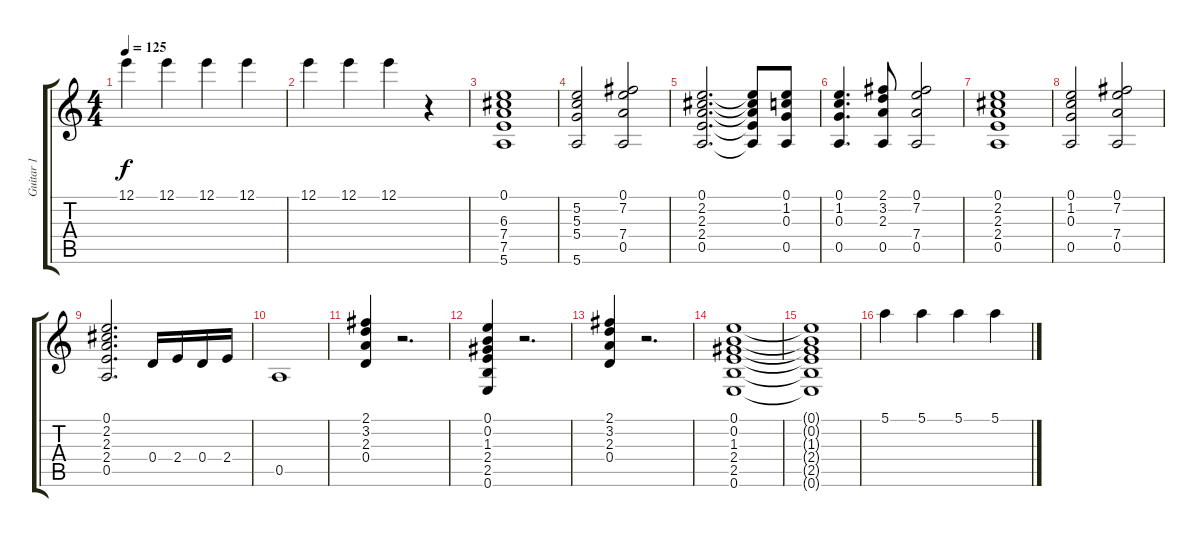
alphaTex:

\track ("Guitar 1" "Guitar 1") {instrument overdrivenguitar}
\staff {score tabs}
\tuning (E4 B3 G3 D3 A2 E2) {hide}
\ts (4 4)
\tempo 125
\clef g2
\ks c
12.1.4{dy f} 12.1.4 12.1.4 12.1.4 |
12.1.4 12.1.4 12.1.4 r.4 |
(0.1 6.3 7.4 7.5 5.6).1 |
(5.2 5.3 5.4 5.6).2 (0.1 7.2 7.4 0.5).2 |
(0.1 2.2 2.3 2.4 0.5).2{d} (0.1{t} 2.2{t} 2.3{t} 2.4{t} 0.5{t}).8 (0.1 1.2 0.3 0.5).8 |
(0.1 1.2 0.3 0.5).4{d} (2.1 3.2 2.3 0.5).8 (0.1 7.2 7.4 0.5).2 |
(0.1 2.2 2.3 2.4 0.5).1 |
(0.1 1.2 0.3 0.5).2 (0.1 7.2 7.4 0.5).2 |
(0.1 2.2 2.3 2.4 0.5).2{d} 0.4.16 2.4.16 0.4.16 2.4.16 |
0.5.1 |
(2.1 3.2 2.3 0.4).4 r.2{d} |
(0.1 0.2 1.3 2.4 2.5 0.6).4 r.2{d} |
(2.1 3.2 2.3 0.4).4 r.2{d} |
(0.1 0.2 1.3 2.4 2.5 0.6).1 |
(0.1{t} 0.2{t} 1.3{t} 2.4{t} 2.5{t} 0.6{t}).1 |
5.1.4 5.1.4 5.1.4 5.1.4
